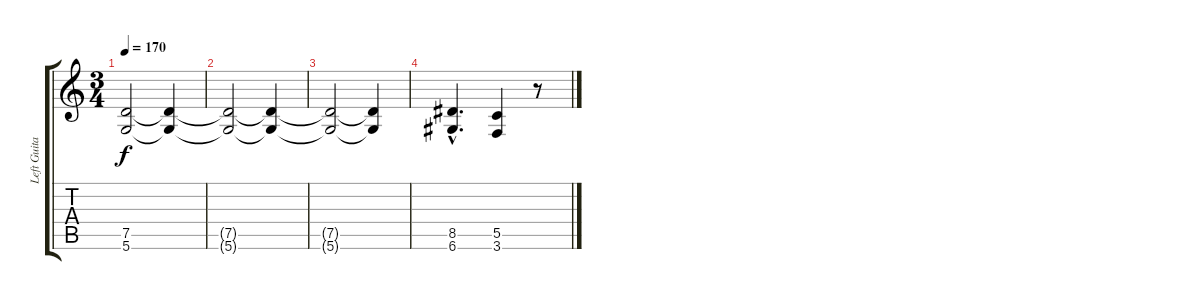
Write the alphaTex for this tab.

\track ("Left Guitar" "Left Guita") {instrument distortionguitar}
\staff {score tabs}
\tuning (D4 A3 F3 C3 G2 D2) {hide}
\ts (3 4)
\tempo 170
\clef g2
\ks c
(7.5 5.6).2{dy f} (7.5{t} 5.6{t}).4 |
(7.5{t} 5.6{t}).2 (7.5{t} 5.6{t}).4 |
(7.5{t} 5.6{t}).2 (7.5{t} 5.6{t}).4 |
(8.5{hac} 6.6{hac}).4{d} (5.5 3.6).4 r.8
